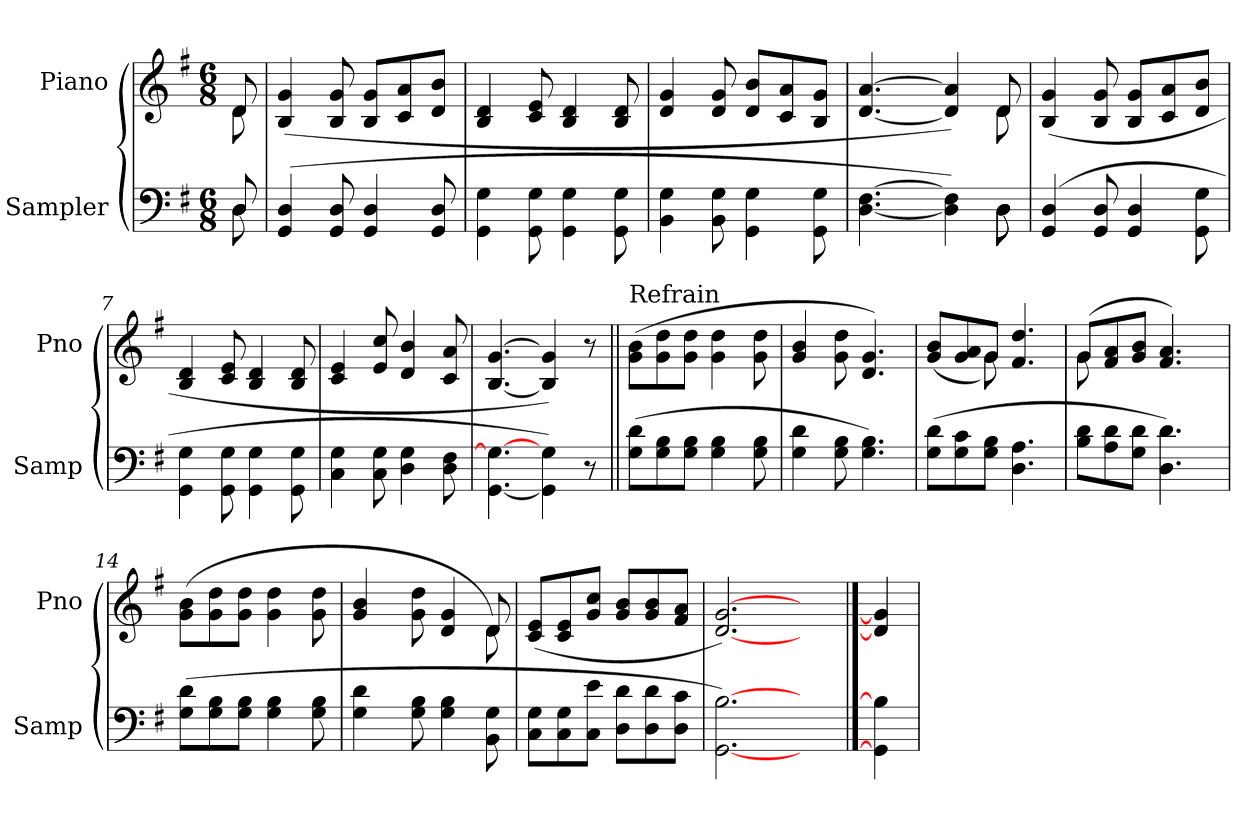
**kern	**text	**kern
*part2	*part2	*part1
*staff2	*staff2	*staff1
*I"Sampler	*	*I"Piano
*I'Samp	*	*I'Pno
*clefF4	*	*clefG2
*k[f#]	*	*k[f#]
*G:	*	*G:
*M6/8	*	*M6/8
=1	=1	=1
*^	*	*^
(8D/	8D)	.	(8d/	8d)
*v	*v	*	*	*
*	*	*v	*v
=2	=2	=2
(4GG 4D	.	(4B 4g
8GG 8D	.	8B 8g
4GG 4D	.	8B/ 8g/L
.	.	8c/ 8a/
8GG 8D	.	8d/ 8b/J
=3	=3	=3
4GG\ 4G\	.	4B 4d
8GG\ 8G\	.	8c 8e
4GG\ 4G\	.	4B 4d
8GG\ 8G\	.	8B 8d
=4	=4	=4
4BB 4G	.	4d 4g
8BB 8G	.	8d 8g
4GG\ 4G\	.	8d/ 8b/L
.	.	8c/ 8a/
8GG\ 8G\	.	8B/ 8g/J
=5	=5	=5
*^	*	*^
[4.D [4.F#	8ryy	.	[4.d [4.a	8ryy
*v	*v	*	*	*
*	*	*v	*v
4D] 4F#])	.	4d] 4a])
*^	*	*^
(8D\	8D)	.	(8d/	8d)
*v	*v	*	*	*
*	*	*v	*v
=6	=6	=6
(4GG 4D	.	(4B 4g
8GG 8D	.	8B 8g
4GG 4D	.	8B/ 8g/L
.	.	8c/ 8a/
8GG\ 8G\	.	8d/ 8b/J
=7	=7	=7
4GG\ 4G\	.	4B 4d
8GG\ 8G\	.	8c 8e
4GG\ 4G\	.	4B 4d
8GG\ 8G\	.	8B 8d
=8	=8	=8
4C 4G	.	4c 4e
8C 8G	.	8e 8cc
4D 4G	.	4d 4b
8D 8F#	.	8c 8a
=9	=9	=9
[4.GG\ 4.G\_	.	[4.B [4.g
4GG\] 4G\)	.	4B] 4g])
8r	.	8r
=10||	=10||	=10||
!	!	!LO:TX:t=Refrain
(8G\ 8d\L	.	(8g\ 8b\L
8G\ 8B\	.	8g\ 8dd\
8G\ 8B\J	.	8g\ 8dd\J
4G 4B	.	4g 4dd
8G 8B	.	8g 8dd
=11	=11	=11
4G 4d	.	4g 4b
8G 8B	.	8g 8dd
4.G 4.B)	.	4.d 4.g)
=12	=12	=12
*	*	*^
(8G\ 8d\L	.	(8g/ 8b/L	4ryy
8G\ 8c\	.	8g/ 8a/	.
8G\ 8B\J	.	8g/J	8g)
4.D 4.A	.	4.f# 4.dd	4.ryy
=13	=13	=13	=13
8B\ 8d\L	.	(8g/L	8g
8A\ 8d\	.	8f#/ 8a/	2ryy
8G\ 8d\J	.	8g/ 8b/J	.
4.D 4.d)	.	4.f# 4.a)	.
.	.	.	8ryy
*	*	*v	*v
=14	=14	=14
(8G\ 8d\L	.	(8g\ 8b\L
8G\ 8B\	.	8g\ 8dd\
8G\ 8B\J	.	8g\ 8dd\J
4G 4B	.	4g 4dd
8G 8B	.	8g 8dd
=15	=15	=15
*	*	*^
4G 4d	.	4g 4b	8ryy
*	*	*v	*v
8G 8B	.	8g 8dd
4G 4B	.	4d 4g
*	*	*^
8BB 8G	.	8d/	8d)
*	*	*v	*v
=16	=16	=16
8C\ 8G\L	.	(8c/ 8e/L
8C\ 8G\	.	8c/ 8e/
8C\ 8e\J	.	8g/ 8cc/J
8D\ 8d\L	.	8g/ 8b/L
8D\ 8d\	.	8g/ 8b/
8D\ 8c\J	.	8f#/ 8a/J
=17	=17	=17
[2.GG [2.B)	.	[2.d [2.g)
4ryy	.	4ryy
==18	==18	==18
4GG] 4B]	.	4d] 4g]
=	=	=
*-	*-	*-
